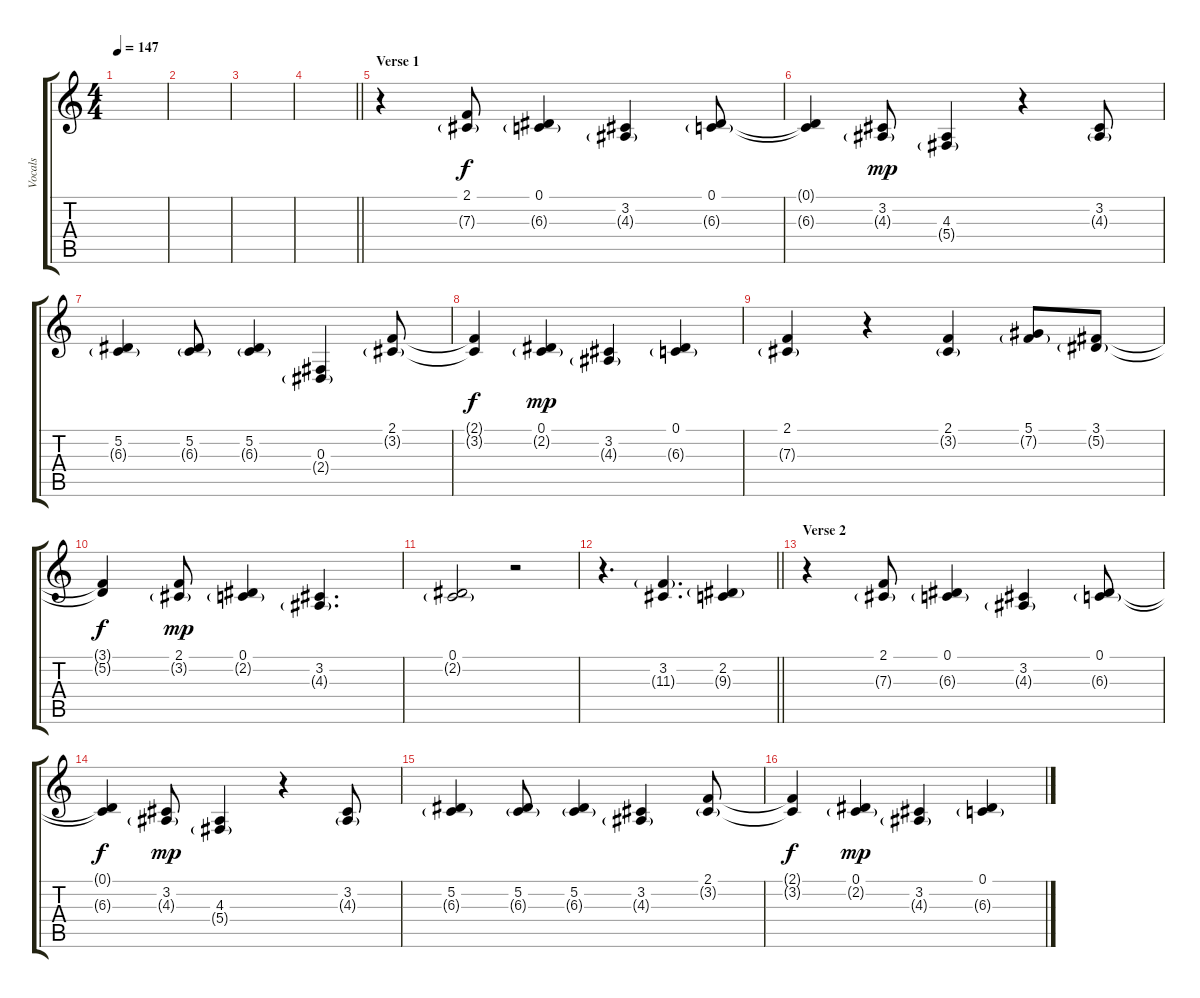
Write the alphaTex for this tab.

\track ("Vocals" "Vocals") {instrument cello}
\staff {score tabs}
\tuning (Eb4 Bb3 Gb3 Db3 Ab2 Eb2) {hide}
\ts (4 4)
\tempo 147
\clef g2
\ks c
|
|
|
\barLineRight lightlight
|
\section ("" "Verse 1")
r.4 (2.1 7.3{g}).8 (0.1 6.3{g}).4 (3.2 4.3{g}).4 (0.1 6.3{g}).8 |
(0.1{t} 6.3{t}).4{dy f} (3.2 4.3{g}).8{dy mp} (4.3 5.4{g}).4 r.4 (3.2 4.3{g}).8 |
(5.2 6.3{g}).4 (5.2 6.3{g}).8 (5.2 6.3{g}).4 (0.3 2.4{g}).4 (2.1 3.2{g}).8 |
(2.1{t} 3.2{t}).4{dy f} (0.1 2.2{g}).4{dy mp} (3.2 4.3{g}).4 (0.1 6.3{g}).4 |
(2.1 7.3{g}).4 r.4 (2.1 3.2{g}).4 (5.1 7.2{g}).8 (3.1 5.2{g}).8 |
(3.1{t} 5.2{t}).4{dy f} (2.1 3.2{g}).8{dy mp} (0.1 2.2{g}).4 (3.2 4.3{g}).4{d} |
(0.1 2.2{g}).2 r.2 |
\barLineRight lightlight
r.4{d} (3.2 11.3{g}).4{d} (2.2 9.3{g}).4 |
\section ("" "Verse 2")
r.4 (2.1 7.3{g}).8 (0.1 6.3{g}).4 (3.2 4.3{g}).4 (0.1 6.3{g}).8 |
(0.1{t} 6.3{t}).4{dy f} (3.2 4.3{g}).8{dy mp} (4.3 5.4{g}).4 r.4 (3.2 4.3{g}).8 |
(5.2 6.3{g}).4 (5.2 6.3{g}).8 (5.2 6.3{g}).4 (3.2 4.3{g}).4 (2.1 3.2{g}).8 |
(2.1{t} 3.2{t}).4{dy f} (0.1 2.2{g}).4{dy mp} (3.2 4.3{g}).4 (0.1 6.3{g}).4
